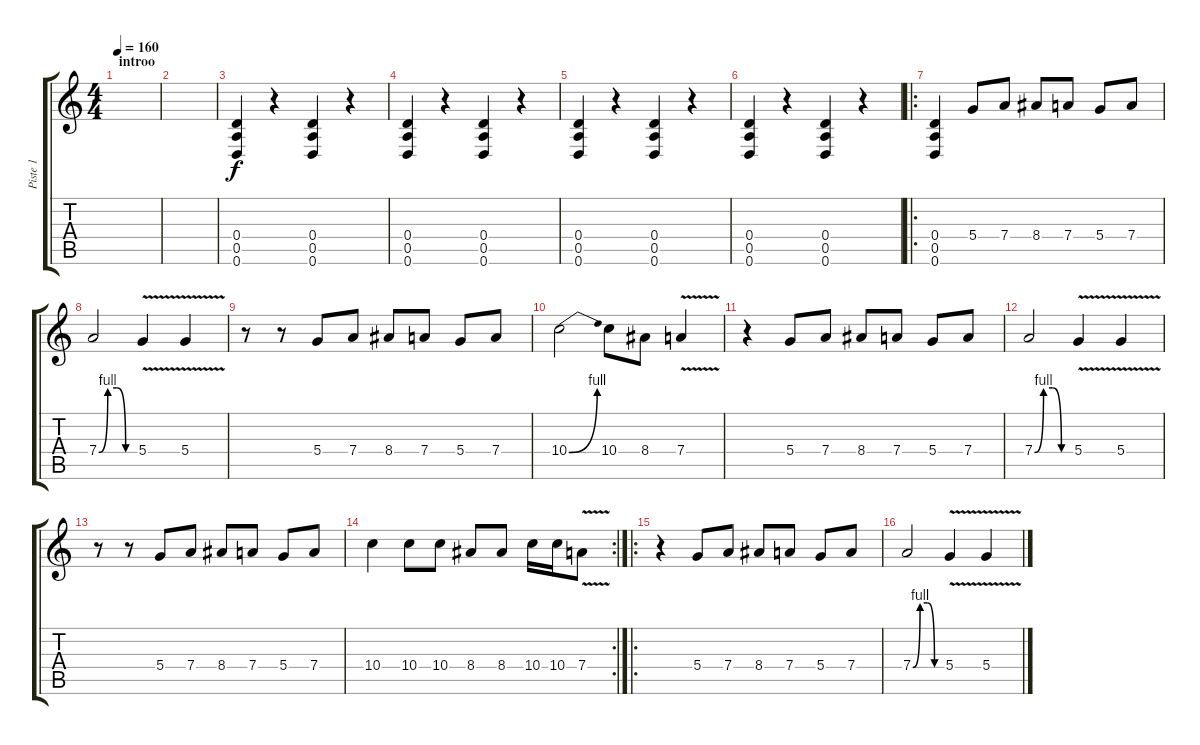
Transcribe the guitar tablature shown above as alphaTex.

\track ("Piste 1" "Piste 1") {instrument distortionguitar}
\staff {score tabs}
\tuning (E4 B3 G3 D3 A2 D2) {hide}
\ts (4 4)
\section ("" "introo")
\tempo 160
\clef g2
\ks c
|
|
(0.4 0.5 0.6).4 r.4 (0.4 0.5 0.6).4 r.4 |
(0.4 0.5 0.6).4 r.4 (0.4 0.5 0.6).4 r.4 |
(0.4 0.5 0.6).4 r.4 (0.4 0.5 0.6).4 r.4 |
(0.4 0.5 0.6).4 r.4 (0.4 0.5 0.6).4 r.4 |
\ro
(0.4 0.5 0.6).4 5.4.8 7.4.8 8.4.8 7.4.8 5.4.8 7.4.8 |
7.4{be (custom 0 0 15 4 30 4 45 0 60 0)}.2 5.4{v}.4 5.4{v}.4 |
r.8 r.8 5.4.8 7.4.8 8.4.8 7.4.8 5.4.8 7.4.8 |
10.4{be (bend 0 0 60 4)}.2 10.4.8 8.4.8 7.4{v}.4 |
r.4 5.4.8 7.4.8 8.4.8 7.4.8 5.4.8 7.4.8 |
7.4{be (custom 0 0 15 4 30 4 45 0 60 0)}.2 5.4{v}.4 5.4{v}.4 |
r.8 r.8 5.4.8 7.4.8 8.4.8 7.4.8 5.4.8 7.4.8 |
\rc 2
10.4.4 10.4.8 10.4.8 8.4.8 8.4.8 10.4.16 10.4.16 7.4{v}.8 |
\ro
r.4 5.4.8 7.4.8 8.4.8 7.4.8 5.4.8 7.4.8 |
7.4{be (custom 0 0 15 4 30 4 45 0 60 0)}.2 5.4{v}.4 5.4{v}.4
